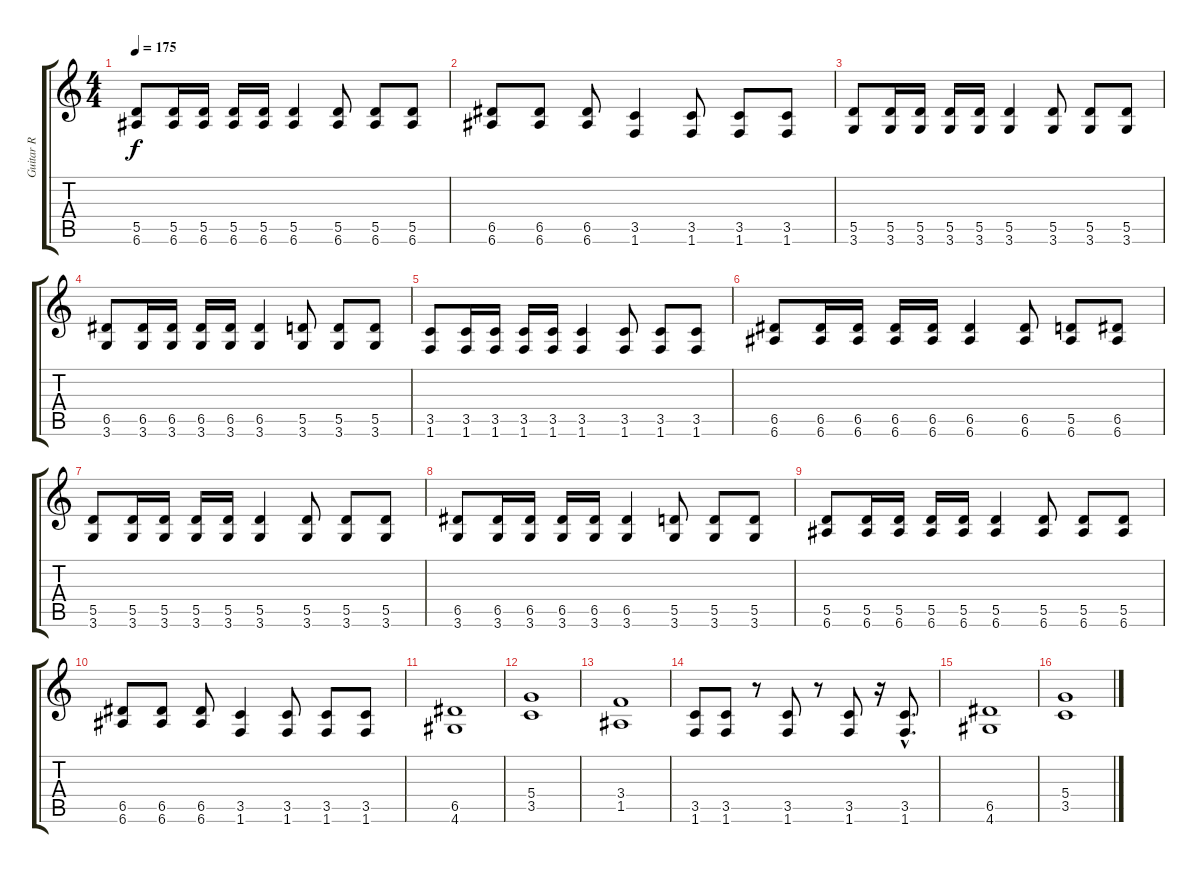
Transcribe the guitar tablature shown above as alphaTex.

\track ("Guitar R" "Guitar R") {instrument distortionguitar}
\staff {score tabs}
\tuning (E4 B3 G3 D3 A2 E2) {hide}
\ts (4 4)
\tempo 175
\clef g2
\ks c
(5.5 6.6).8{dy f} (5.5 6.6).16 (5.5 6.6).16 (5.5 6.6).16 (5.5 6.6).16 (5.5 6.6).4 (5.5 6.6).8 (5.5 6.6).8 (5.5 6.6).8 |
(6.5 6.6).8 (6.5 6.6).8 (6.5 6.6).8 (3.5 1.6).4 (3.5 1.6).8 (3.5 1.6).8 (3.5 1.6).8 |
(5.5 3.6).8 (5.5 3.6).16 (5.5 3.6).16 (5.5 3.6).16 (5.5 3.6).16 (5.5 3.6).4 (5.5 3.6).8 (5.5 3.6).8 (5.5 3.6).8 |
(6.5 3.6).8 (6.5 3.6).16 (6.5 3.6).16 (6.5 3.6).16 (6.5 3.6).16 (6.5 3.6).4 (5.5 3.6).8 (5.5 3.6).8 (5.5 3.6).8 |
(3.5 1.6).8 (3.5 1.6).16 (3.5 1.6).16 (3.5 1.6).16 (3.5 1.6).16 (3.5 1.6).4 (3.5 1.6).8 (3.5 1.6).8 (3.5 1.6).8 |
(6.5 6.6).8 (6.5 6.6).16 (6.5 6.6).16 (6.5 6.6).16 (6.5 6.6).16 (6.5 6.6).4 (6.5 6.6).8 (5.5 6.6).8 (6.5 6.6).8 |
(5.5 3.6).8 (5.5 3.6).16 (5.5 3.6).16 (5.5 3.6).16 (5.5 3.6).16 (5.5 3.6).4 (5.5 3.6).8 (5.5 3.6).8 (5.5 3.6).8 |
(6.5 3.6).8 (6.5 3.6).16 (6.5 3.6).16 (6.5 3.6).16 (6.5 3.6).16 (6.5 3.6).4 (5.5 3.6).8 (5.5 3.6).8 (5.5 3.6).8 |
(5.5 6.6).8 (5.5 6.6).16 (5.5 6.6).16 (5.5 6.6).16 (5.5 6.6).16 (5.5 6.6).4 (5.5 6.6).8 (5.5 6.6).8 (5.5 6.6).8 |
(6.5 6.6).8 (6.5 6.6).8 (6.5 6.6).8 (3.5 1.6).4 (3.5 1.6).8 (3.5 1.6).8 (3.5 1.6).8 |
(6.5 4.6).1 |
(5.4 3.5).1 |
(3.4 1.5).1 |
(3.5 1.6).8 (3.5 1.6).8 r.8 (3.5 1.6).8 r.8 (3.5 1.6).8 r.16 (3.5{hac} 1.6{hac}).8{d} |
(6.5 4.6).1 |
(5.4 3.5).1
